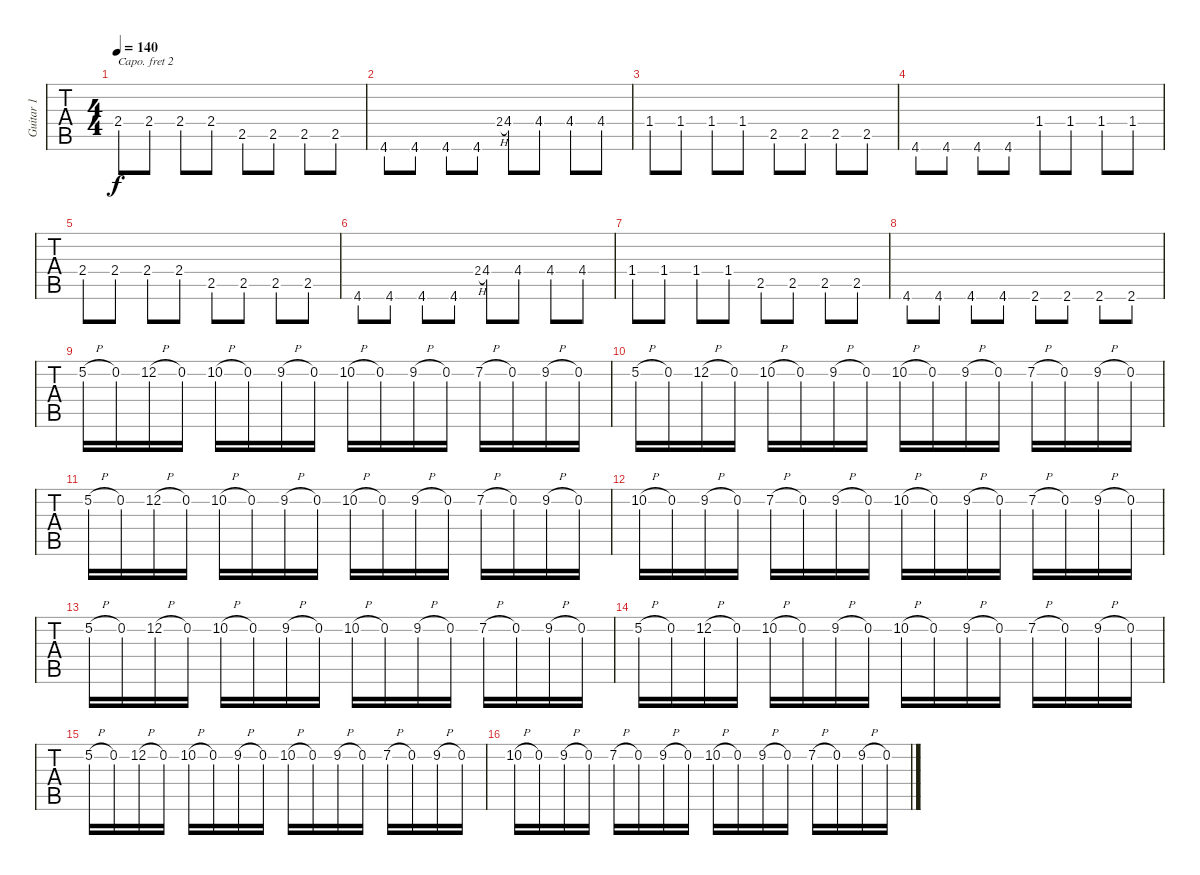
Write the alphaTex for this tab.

\track ("Guitar 1" "Guitar 1") {instrument electricguitarclean}
\staff {tabs}
\capo 2
\tuning (E4 B3 G3 D3 A2 E2) {hide}
\ts (4 4)
\tempo 140
\clef g2
\ks c
2.4.8{dy f} 2.4.8 2.4.8 2.4.8 2.5.8 2.5.8 2.5.8 2.5.8 |
4.6.8 4.6.8 4.6.8 4.6.8 2.4{h}.8{gr} 4.4.8 4.4.8 4.4.8 4.4.8 |
1.4.8 1.4.8 1.4.8 1.4.8 2.5.8 2.5.8 2.5.8 2.5.8 |
4.6.8 4.6.8 4.6.8 4.6.8 1.4.8 1.4.8 1.4.8 1.4.8 |
2.4.8 2.4.8 2.4.8 2.4.8 2.5.8 2.5.8 2.5.8 2.5.8 |
4.6.8 4.6.8 4.6.8 4.6.8 2.4{h}.8{gr} 4.4.8 4.4.8 4.4.8 4.4.8 |
1.4.8 1.4.8 1.4.8 1.4.8 2.5.8 2.5.8 2.5.8 2.5.8 |
4.6.8 4.6.8 4.6.8 4.6.8 2.6.8 2.6.8 2.6.8 2.6.8 |
5.2{h}.16{instrument distortionguitar} 0.2.16 12.2{h}.16 0.2.16 10.2{h}.16 0.2.16 9.2{h}.16 0.2.16 10.2{h}.16 0.2.16 9.2{h}.16 0.2.16 7.2{h}.16 0.2.16 9.2{h}.16 0.2.16 |
5.2{h}.16{instrument distortionguitar} 0.2.16 12.2{h}.16 0.2.16 10.2{h}.16 0.2.16 9.2{h}.16 0.2.16 10.2{h}.16 0.2.16 9.2{h}.16 0.2.16 7.2{h}.16 0.2.16 9.2{h}.16 0.2.16 |
5.2{h}.16{instrument distortionguitar} 0.2.16 12.2{h}.16 0.2.16 10.2{h}.16 0.2.16 9.2{h}.16 0.2.16 10.2{h}.16 0.2.16 9.2{h}.16 0.2.16 7.2{h}.16 0.2.16 9.2{h}.16 0.2.16 |
10.2{h}.16 0.2.16 9.2{h}.16 0.2.16 7.2{h}.16 0.2.16 9.2{h}.16 0.2.16 10.2{h}.16 0.2.16 9.2{h}.16 0.2.16 7.2{h}.16 0.2.16 9.2{h}.16 0.2.16 |
5.2{h}.16{instrument distortionguitar} 0.2.16 12.2{h}.16 0.2.16 10.2{h}.16 0.2.16 9.2{h}.16 0.2.16 10.2{h}.16 0.2.16 9.2{h}.16 0.2.16 7.2{h}.16 0.2.16 9.2{h}.16 0.2.16 |
5.2{h}.16{instrument distortionguitar} 0.2.16 12.2{h}.16 0.2.16 10.2{h}.16 0.2.16 9.2{h}.16 0.2.16 10.2{h}.16 0.2.16 9.2{h}.16 0.2.16 7.2{h}.16 0.2.16 9.2{h}.16 0.2.16 |
5.2{h}.16{instrument distortionguitar} 0.2.16 12.2{h}.16 0.2.16 10.2{h}.16 0.2.16 9.2{h}.16 0.2.16 10.2{h}.16 0.2.16 9.2{h}.16 0.2.16 7.2{h}.16 0.2.16 9.2{h}.16 0.2.16 |
10.2{h}.16 0.2.16 9.2{h}.16 0.2.16 7.2{h}.16 0.2.16 9.2{h}.16 0.2.16 10.2{h}.16 0.2.16 9.2{h}.16 0.2.16 7.2{h}.16 0.2.16 9.2{h}.16 0.2.16
